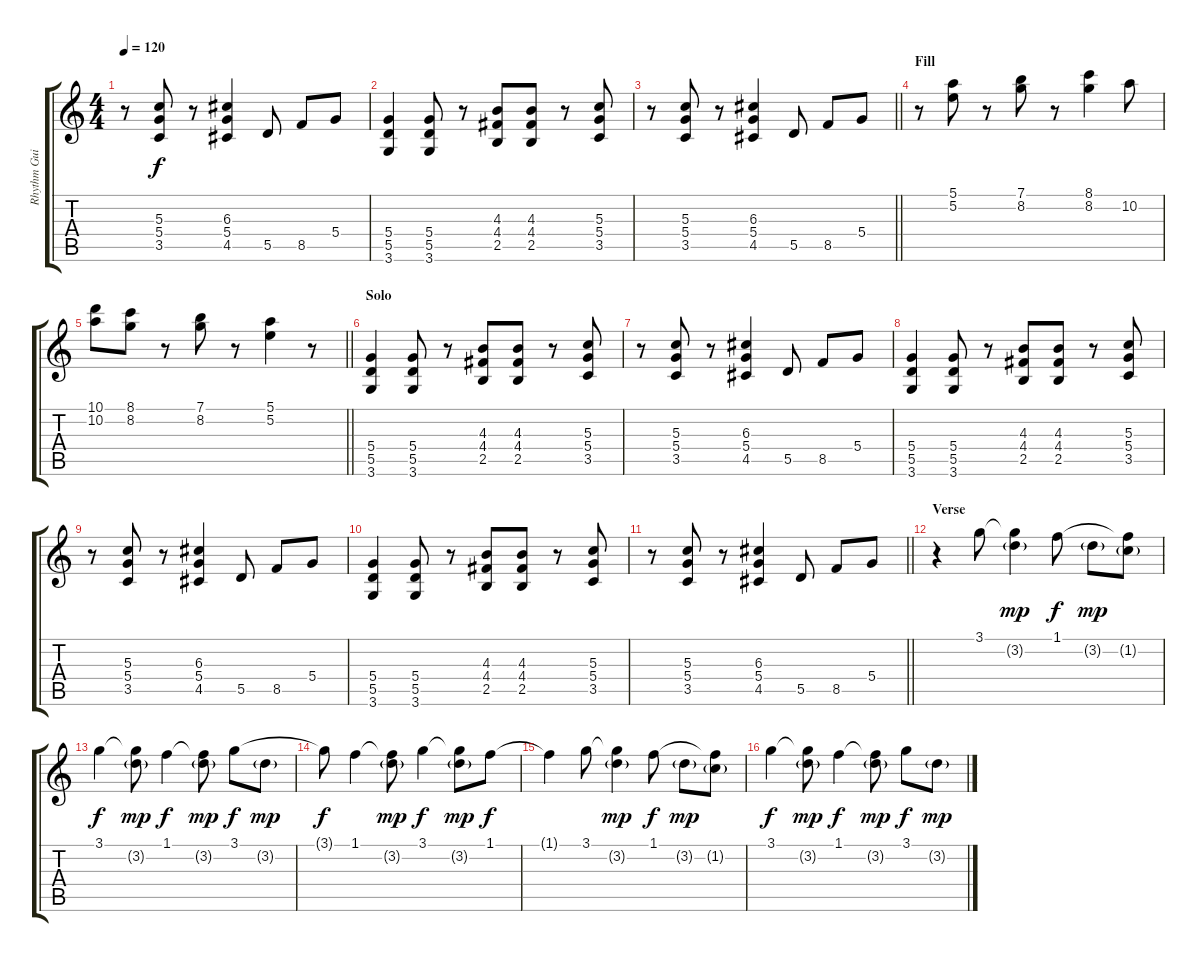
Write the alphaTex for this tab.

\track ("Rhythm Guitar" "Rhythm Gui") {instrument electricguitarjazz}
\staff {score tabs}
\tuning (E4 B3 G3 D3 A2 E2) {hide}
\ts (4 4)
\tempo 120
\clef g2
\ks c
r.8{dy f} (5.3 5.4 3.5).8 r.8 (6.3 5.4 4.5).4 5.5.8 8.5.8 5.4.8 |
(5.4 5.5 3.6).4 (5.4 5.5 3.6).8 r.8 (4.3 4.4 2.5).8 (4.3 4.4 2.5).8 r.8 (5.3 5.4 3.5).8 |
\barLineRight lightlight
r.8 (5.3 5.4 3.5).8 r.8 (6.3 5.4 4.5).4 5.5.8 8.5.8 5.4.8 |
\section ("" "Fill")
r.8 (5.1 5.2).8{instrument electricguitarjazz} r.8 (7.1 8.2).8 r.8 (8.1 8.2).4 10.2.8 |
\barLineRight lightlight
(10.1 10.2).8 (8.1 8.2).8 r.8 (7.1 8.2).8 r.8 (5.1 5.2).4 r.8 |
\section ("" "Solo")
(5.4 5.5 3.6).4{instrument overdrivenguitar} (5.4 5.5 3.6).8 r.8 (4.3 4.4 2.5).8 (4.3 4.4 2.5).8 r.8 (5.3 5.4 3.5).8 |
r.8 (5.3 5.4 3.5).8 r.8 (6.3 5.4 4.5).4 5.5.8 8.5.8 5.4.8 |
(5.4 5.5 3.6).4 (5.4 5.5 3.6).8 r.8 (4.3 4.4 2.5).8 (4.3 4.4 2.5).8 r.8 (5.3 5.4 3.5).8 |
r.8 (5.3 5.4 3.5).8 r.8 (6.3 5.4 4.5).4 5.5.8 8.5.8 5.4.8 |
(5.4 5.5 3.6).4 (5.4 5.5 3.6).8 r.8 (4.3 4.4 2.5).8 (4.3 4.4 2.5).8 r.8 (5.3 5.4 3.5).8 |
\barLineRight lightlight
r.8 (5.3 5.4 3.5).8 r.8 (6.3 5.4 4.5).4 5.5.8 8.5.8 5.4.8 |
\section ("" "Verse")
r.4{instrument electricguitarjazz} 3.1.8 (3.1{t} 3.2{g}).4{dy mp} 1.1.8{dy f} 3.2{g}.8{dy mp} (1.1{t} 1.2{g}).8 |
3.1.4{dy f} (3.1{t} 3.2{g}).8{dy mp} 1.1.4{dy f} (1.1{t} 3.2{g}).8{dy mp} 3.1.8{dy f} 3.2{g}.8{dy mp} |
3.1{t}.8{dy f} 1.1.4 (1.1{t} 3.2{g}).8{dy mp} 3.1.4{dy f} (3.1{t} 3.2{g}).8{dy mp} 1.1.8{dy f} |
1.1{t}.4 3.1.8 (3.1{t} 3.2{g}).4{dy mp} 1.1.8{dy f} 3.2{g}.8{dy mp} (1.1{t} 1.2{g}).8 |
3.1.4{dy f} (3.1{t} 3.2{g}).8{dy mp} 1.1.4{dy f} (1.1{t} 3.2{g}).8{dy mp} 3.1.8{dy f} 3.2{g}.8{dy mp}
